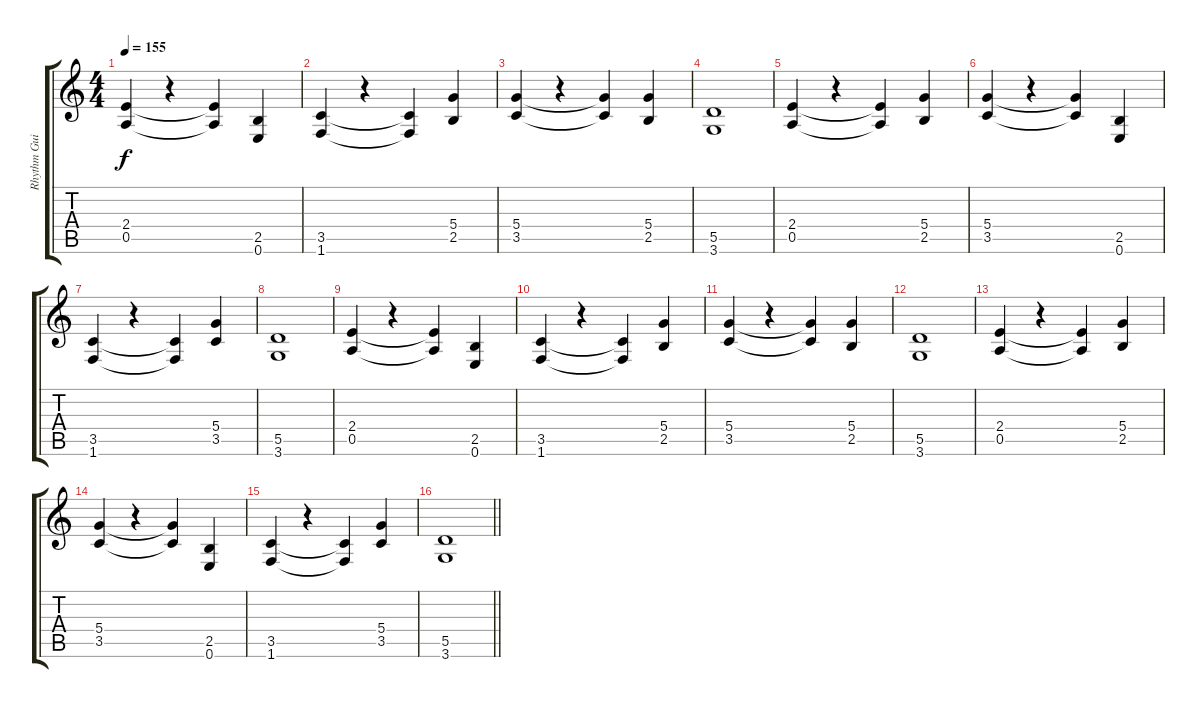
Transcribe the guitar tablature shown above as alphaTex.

\track ("Rhythm Guitar" "Rhythm Gui") {instrument overdrivenguitar}
\staff {score tabs}
\tuning (E4 B3 G3 D3 A2 E2) {hide}
\ts (4 4)
\tempo 155
\clef g2
\ks c
(2.4 0.5).4{dy f instrument overdrivenguitar} r.4 (2.4{t} 0.5{t}).4 (2.5 0.6).4 |
(3.5 1.6).4 r.4 (3.5{t} 1.6{t}).4 (5.4 2.5).4 |
(5.4 3.5).4 r.4 (5.4{t} 3.5{t}).4 (5.4 2.5).4 |
(5.5 3.6).1 |
(2.4 0.5).4 r.4 (2.4{t} 0.5{t}).4 (5.4 2.5).4 |
(5.4 3.5).4 r.4 (5.4{t} 3.5{t}).4 (2.5 0.6).4 |
(3.5 1.6).4 r.4 (3.5{t} 1.6{t}).4 (5.4 3.5).4 |
(5.5 3.6).1 |
(2.4 0.5).4 r.4 (2.4{t} 0.5{t}).4 (2.5 0.6).4 |
(3.5 1.6).4 r.4 (3.5{t} 1.6{t}).4 (5.4 2.5).4 |
(5.4 3.5).4 r.4 (5.4{t} 3.5{t}).4 (5.4 2.5).4 |
(5.5 3.6).1 |
(2.4 0.5).4 r.4 (2.4{t} 0.5{t}).4 (5.4 2.5).4 |
(5.4 3.5).4 r.4 (5.4{t} 3.5{t}).4 (2.5 0.6).4 |
(3.5 1.6).4 r.4 (3.5{t} 1.6{t}).4 (5.4 3.5).4 |
\barLineRight lightlight
(5.5 3.6).1
